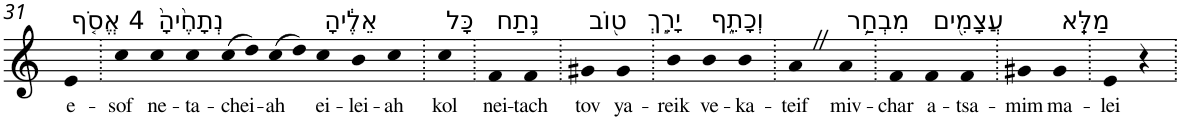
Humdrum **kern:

**kern	**text
*part1	*part1
*staff1	*staff1
*I"Piano	*
*I'Pno	*
!!LO:PB:g=z
*clefG2	*
*k[]	*
=31	=31
!LO:TX:a:t=4 אֱסֹ֤ף	!
!	!LO:LY:b
4e	e-
=32.	=32.
!	!LO:LY:b
4cc	-sof
!LO:TX:a:t=נְתָחֶ֙יהָ֙	!
!	!LO:LY:b
4cc	ne-
!	!LO:LY:b
4cc	-ta-
!	!LO:LY:b
(>8cc	-chei-
8dd)	.
!	!LO:LY:b
(>8cc	-ah
8dd)	.
!LO:TX:a:t=אֵלֶ֔יהָ	!
!	!LO:LY:b
4cc	ei-
!	!LO:LY:b
4b	-lei-
!	!LO:LY:b
4cc	-ah
=33.	=33.
!LO:TX:a:t=כָּל	!
!	!LO:LY:b
4cc	kol
=34.	=34.
!LO:TX:a:t=נֵ֥תַח	!
!	!LO:LY:b
4f	nei-
!	!LO:LY:b
4f	-tach
=35.	=35.
!LO:TX:a:t=ט֖וֹב	!
!	!LO:LY:b
4g#X	tov
!LO:TX:a:t=יָרֵ֣ךְ	!
!	!LO:LY:b
4g#	ya-
=36.	=36.
!	!LO:LY:b
4b	-reik
!LO:TX:a:t=וְכָתֵ֑ף	!
!	!LO:LY:b
4b	ve-
!	!LO:LY:b
4b	-ka-
=37.	=37.
!	!LO:LY:b
4aZ	-teif
!LO:TX:a:t=מִבְחַ֥ר	!
!	!LO:LY:b
4a	miv-
=38.	=38.
!	!LO:LY:b
4f	-char
!LO:TX:a:t=עֲצָמִ֖ים	!
!	!LO:LY:b
4f	a-
!	!LO:LY:b
4f	-tsa-
=39.	=39.
!	!LO:LY:b
4g#X	-mim
!LO:TX:a:t=מַלֵּֽא	!
!	!LO:LY:b
4g#	ma-
=40.	=40.
!	!LO:LY:b
4e	-lei
4r	.
=.	=.
*-	*-
